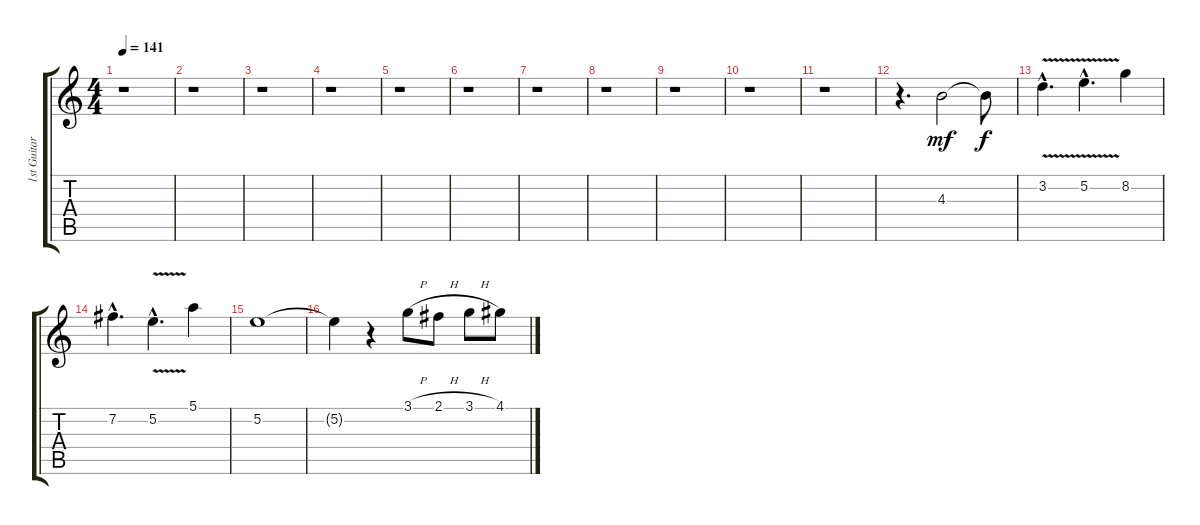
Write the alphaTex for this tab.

\track ("1st Guitar" "1st Guitar") {instrument overdrivenguitar}
\staff {score tabs}
\tuning (E4 B3 G3 D3 A2 E2) {hide}
\ts (4 4)
\tempo 141
\clef g2
\ks c
r.1{dy f} |
r.1 |
r.1 |
r.1 |
r.1 |
r.1 |
r.1 |
r.1 |
r.1 |
r.1 |
r.1 |
r.4{d} 4.3.2{dy mf balance 7 instrument overdrivenguitar} 4.3{t}.8{dy f} |
3.2{v hac}.4{d} 5.2{v hac}.4{d} 8.2.4 |
7.2{hac}.4{d} 5.2{v hac}.4{d} 5.1.4 |
5.2.1 |
5.2{t}.4 r.4 3.1{h}.8 2.1{h}.8 3.1{h}.8 4.1.8
